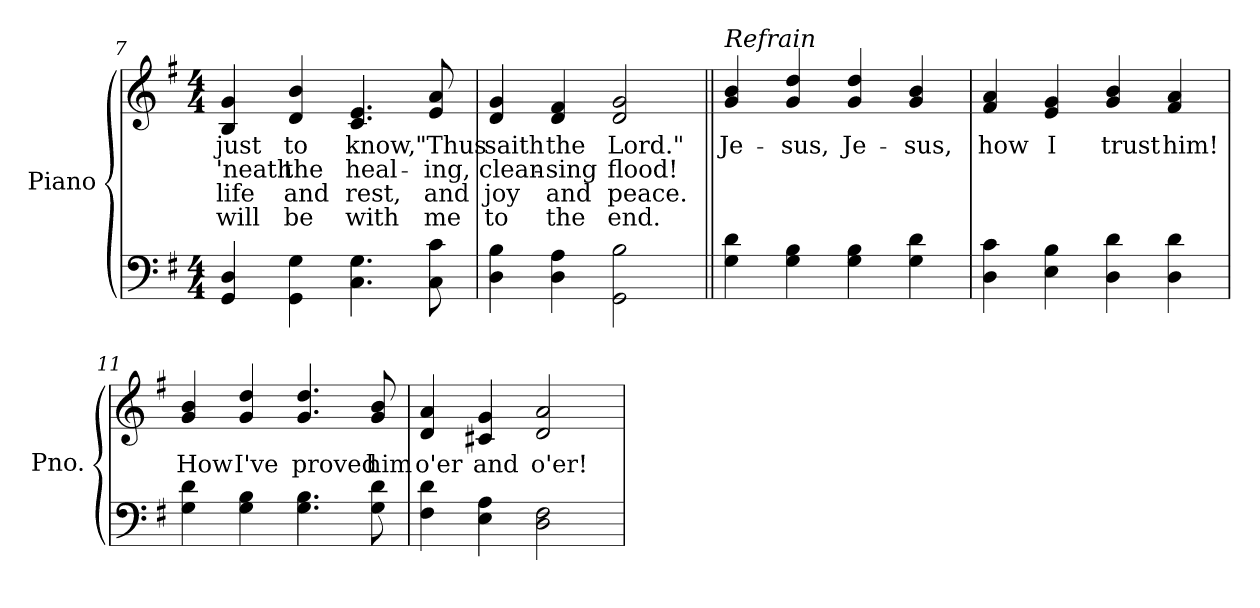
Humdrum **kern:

**kern	**kern	**text	**text	**text	**text
*part2	*part1	*part1	*part1	*part1	*part1
*staff2	*staff1	*staff1	*staff1	*staff1	*staff1
*I"Piano	*I"Piano	*	*	*	*
*I'Pno.	*I'Pno.	*	*	*	*
*clefF4	*clefG2	*	*	*	*
*k[f#]	*k[f#]	*	*	*	*
*G:	*G:	*	*	*	*
*M4/4	*M4/4	*	*	*	*
=7	=7	=7	=7	=7	=7
!	!	!LO:LY:b:color=#000000	!LO:LY:b:color=#000000	!LO:LY:b:color=#000000	!LO:LY:b:color=#000000
4GGi/ 4Di	4Bi/ 4gi	just	'neath	life	will
!	!	!LO:LY:b:color=#000000	!LO:LY:b:color=#000000	!LO:LY:b:color=#000000	!LO:LY:b:color=#000000
4GGi\ 4Gi	4di/ 4bi	to	the	and	be
!	!	!LO:LY:b:color=#000000	!LO:LY:b:color=#000000	!LO:LY:b:color=#000000	!LO:LY:b:color=#000000
4.Ci\ 4.Gi	4.ci/ 4.ei	know,	heal-	rest,	with
!	!	!LO:LY:b:color=#000000	!LO:LY:b:color=#000000	!LO:LY:b:color=#000000	!LO:LY:b:color=#000000
8Ci\ 8ci	8ei/ 8ai	"Thus	-ing,	and	me
=8	=8	=8	=8	=8	=8
!	!	!LO:LY:b:color=#000000	!LO:LY:b:color=#000000	!LO:LY:b:color=#000000	!LO:LY:b:color=#000000
4Di\ 4Bi	4di/ 4gi	saith	clean-	joy	to
!	!	!LO:LY:b:color=#000000	!LO:LY:b:color=#000000	!LO:LY:b:color=#000000	!LO:LY:b:color=#000000
4Di\ 4Ai	4di/ 4f#i	the	-sing	and	the
!	!	!LO:LY:b:color=#000000	!LO:LY:b:color=#000000	!LO:LY:b:color=#000000	!LO:LY:b:color=#000000
2GGi\ 2Bi	2di/ 2gi	Lord."	flood!	peace.	end.
!!LO:LB:g=z
=9||	=9||	=9||	=9||	=9||	=9||
!	!LO:TX:a:i:t=Refrain	!	!	!	!
!	!	!LO:LY:b:color=#000000	!	!	!
4Gi\ 4di	4gi/ 4bi	Je-	.	.	.
!	!	!LO:LY:b:color=#000000	!	!	!
4Gi\ 4Bi	4gi/ 4ddi	-sus,	.	.	.
!	!	!LO:LY:b:color=#000000	!	!	!
4Gi\ 4Bi	4gi/ 4ddi	Je-	.	.	.
!	!	!LO:LY:b:color=#000000	!	!	!
4Gi\ 4di	4gi/ 4bi	-sus,	.	.	.
=10	=10	=10	=10	=10	=10
!	!	!LO:LY:b:color=#000000	!	!	!
4Di\ 4ci	4f#i/ 4ai	how	.	.	.
!	!	!LO:LY:b:color=#000000	!	!	!
4Ei\ 4Bi	4ei/ 4gi	I	.	.	.
!	!	!LO:LY:b:color=#000000	!	!	!
4Di\ 4di	4gi/ 4bi	trust	.	.	.
!	!	!LO:LY:b:color=#000000	!	!	!
4Di\ 4di	4f#i/ 4ai	him!	.	.	.
=11	=11	=11	=11	=11	=11
!	!	!LO:LY:b:color=#000000	!	!	!
4Gi\ 4di	4gi/ 4bi	How	.	.	.
!	!	!LO:LY:b:color=#000000	!	!	!
4Gi\ 4Bi	4gi/ 4ddi	I've	.	.	.
!	!	!LO:LY:b:color=#000000	!	!	!
4.Gi\ 4.Bi	4.gi/ 4.ddi	proved	.	.	.
!	!	!LO:LY:b:color=#000000	!	!	!
8Gi\ 8di	8gi/ 8bi	him	.	.	.
=12	=12	=12	=12	=12	=12
!	!	!LO:LY:b:color=#000000	!	!	!
4F#i\ 4di	4di/ 4ai	o'er	.	.	.
!	!	!LO:LY:b:color=#000000	!	!	!
4Ei\ 4Ai	4c#Xi/ 4gi	and	.	.	.
!	!	!LO:LY:b:color=#000000	!	!	!
2Di\ 2F#i	2di/ 2ai	o'er!	.	.	.
=	=	=	=	=	=
*-	*-	*-	*-	*-	*-
